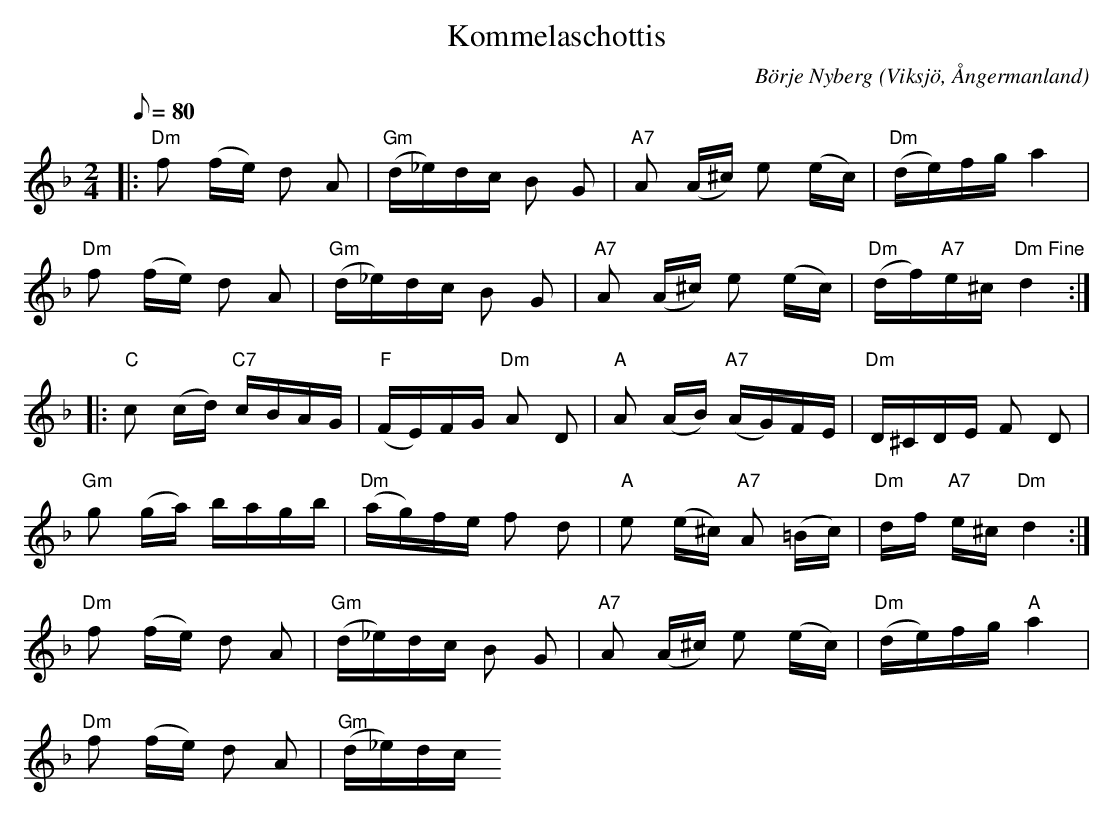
X:1
T:Kommelaschottis
C:Börje Nyberg
O:Viksjö, Ångermanland
M:2/4
L:1/8
Q:80
K:Dm
|: "Dm"f (f/2e/2) d A | "Gm"(d/2_e/2)d/2c/2 B G | "A7"A (A/2^c/2) e (e/2c/2) |"Dm"(d/2e/2)f/2g/2 a2 |
"Dm"f (f/2e/2) d A | "Gm" (d/2_e/2)d/2c/2 B G | "A7"A (A/2^c/2) e (e/2c/2) | "Dm"(d/2f/2)"A7"e/2^c/2 "Dm Fine"d2::
"C"c (c/2d/2) "C7"c/2B/2A/2G/2 | "F"(F/2E/2)F/2G/2 "Dm"A D | "A"A (A/2B/2) "A7"(A/2G/2)F/2E/2 | "Dm"D/2^C/2D/2E/2 F D |
"Gm"g (g/2a/2) b/2a/2g/2b/2 | "Dm"(a/2g/2)f/2e/2 f d | "A"e (e/2^c/2) "A7"A (=B/2c/2) | "Dm"d/2f/2 "A7"e/2^c/2 "Dm"d2:|
"Dm"f (f/2e/2) d A | "Gm"(d/2_e/2)d/2c/2 B G | "A7"A (A/2^c/2) e (e/2c/2) | "Dm"(d/2e/2)f/2g/2 "A"a2 |
"Dm"f (f/2e/2) d A | "Gm"(d/2_e/2)d/2c/2
